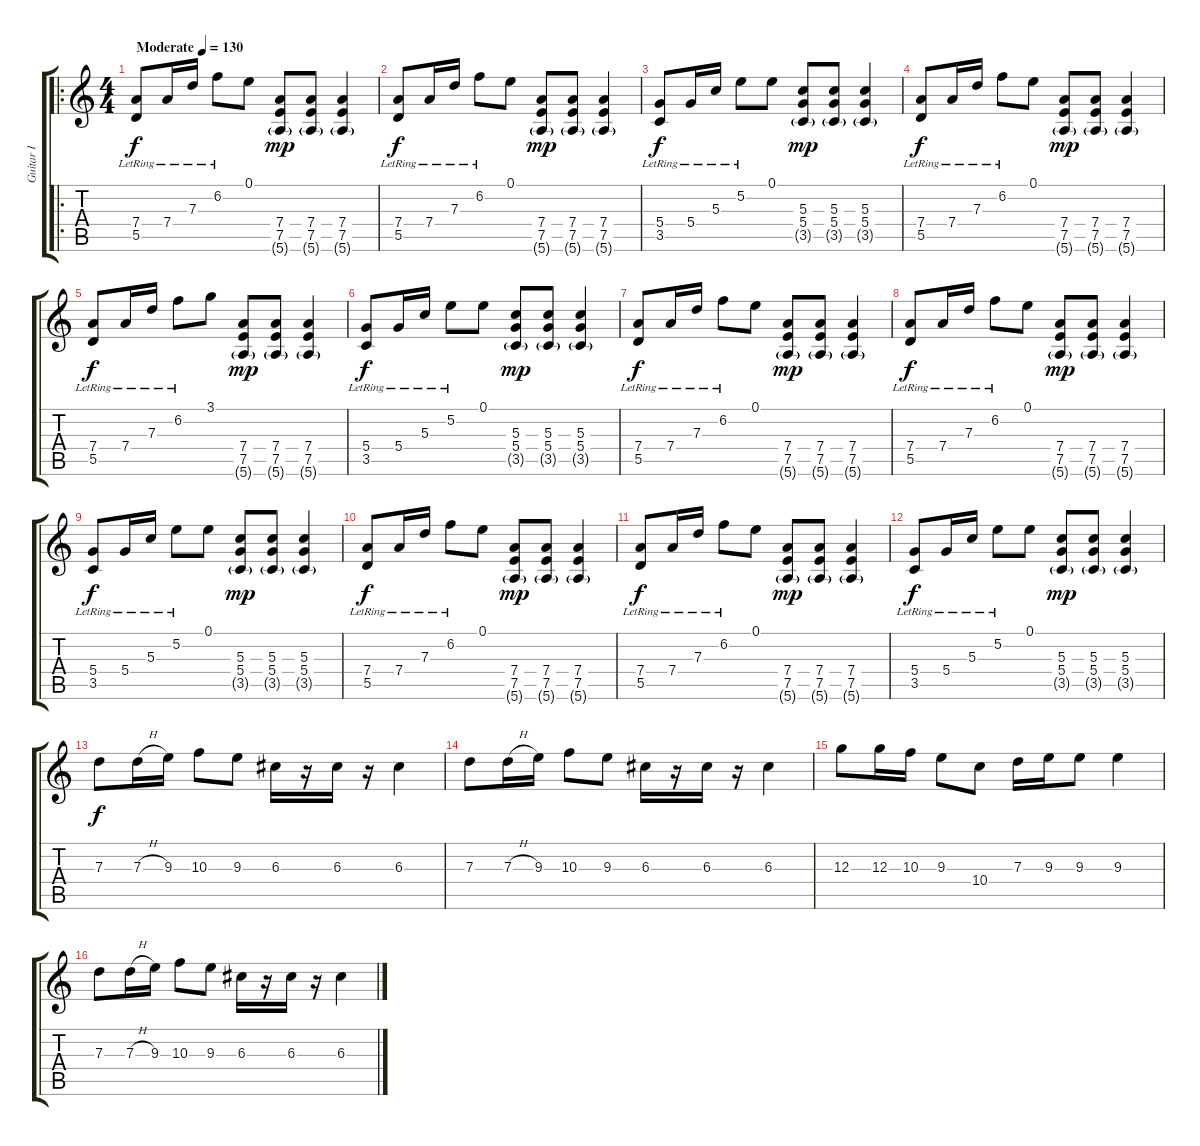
\track ("Guitar I" "Guitar I") {instrument distortionguitar}
\staff {score tabs}
\tuning (E4 B3 G3 D3 A2 E2) {hide}
\ro
\ts (4 4)
\tempo (130 "Moderate")
\clef g2
\ks c
(7.4 5.5{lr}).8{dy f instrument acousticguitarsteel} 7.4{lr}.16 7.3{lr}.16 6.2{lr}.8 0.1.8 (7.4 7.5 5.6{g}).8{dy mp} (7.4 7.5 5.6{g}).8 (7.4 7.5 5.6{g}).4 |
(7.4 5.5{lr}).8{dy f} 7.4{lr}.16 7.3{lr}.16 6.2{lr}.8 0.1.8 (7.4 7.5 5.6{g}).8{dy mp} (7.4 7.5 5.6{g}).8 (7.4 7.5 5.6{g}).4 |
(5.4 3.5{lr}).8{dy f} 5.4{lr}.16 5.3{lr}.16 5.2{lr}.8 0.1.8 (5.3 5.4 3.5{g}).8{dy mp} (5.3 5.4 3.5{g}).8 (5.3 5.4 3.5{g}).4 |
(7.4 5.5{lr}).8{dy f} 7.4{lr}.16 7.3{lr}.16 6.2{lr}.8 0.1.8 (7.4 7.5 5.6{g}).8{dy mp} (7.4 7.5 5.6{g}).8 (7.4 7.5 5.6{g}).4 |
(7.4 5.5{lr}).8{dy f} 7.4{lr}.16 7.3{lr}.16 6.2{lr}.8 3.1.8 (7.4 7.5 5.6{g}).8{dy mp} (7.4 7.5 5.6{g}).8 (7.4 7.5 5.6{g}).4 |
(5.4 3.5{lr}).8{dy f} 5.4{lr}.16 5.3{lr}.16 5.2{lr}.8 0.1.8 (5.3 5.4 3.5{g}).8{dy mp} (5.3 5.4 3.5{g}).8 (5.3 5.4 3.5{g}).4 |
(7.4 5.5{lr}).8{dy f} 7.4{lr}.16 7.3{lr}.16 6.2{lr}.8 0.1.8 (7.4 7.5 5.6{g}).8{dy mp} (7.4 7.5 5.6{g}).8 (7.4 7.5 5.6{g}).4 |
(7.4 5.5{lr}).8{dy f} 7.4{lr}.16 7.3{lr}.16 6.2{lr}.8 0.1.8 (7.4 7.5 5.6{g}).8{dy mp} (7.4 7.5 5.6{g}).8 (7.4 7.5 5.6{g}).4 |
(5.4 3.5{lr}).8{dy f} 5.4{lr}.16 5.3{lr}.16 5.2{lr}.8 0.1.8 (5.3 5.4 3.5{g}).8{dy mp} (5.3 5.4 3.5{g}).8 (5.3 5.4 3.5{g}).4 |
(7.4 5.5{lr}).8{dy f} 7.4{lr}.16 7.3{lr}.16 6.2{lr}.8 0.1.8 (7.4 7.5 5.6{g}).8{dy mp} (7.4 7.5 5.6{g}).8 (7.4 7.5 5.6{g}).4 |
(7.4 5.5{lr}).8{dy f} 7.4{lr}.16 7.3{lr}.16 6.2{lr}.8 0.1.8 (7.4 7.5 5.6{g}).8{dy mp} (7.4 7.5 5.6{g}).8 (7.4 7.5 5.6{g}).4 |
(5.4 3.5{lr}).8{dy f} 5.4{lr}.16 5.3{lr}.16 5.2{lr}.8 0.1.8 (5.3 5.4 3.5{g}).8{dy mp} (5.3 5.4 3.5{g}).8 (5.3 5.4 3.5{g}).4 |
7.3.8{dy f volume 12 instrument distortionguitar} 7.3{h}.16 9.3.16 10.3.8 9.3.8 6.3.16 r.16 6.3.16 r.16 6.3.4 |
7.3.8 7.3{h}.16 9.3.16 10.3.8 9.3.8 6.3.16 r.16 6.3.16 r.16 6.3.4 |
12.3.8 12.3.16 10.3.16 9.3.8 10.4.8 7.3.16 9.3.16 9.3.8 9.3.4 |
7.3.8 7.3{h}.16 9.3.16 10.3.8 9.3.8 6.3.16 r.16 6.3.16 r.16 6.3.4
